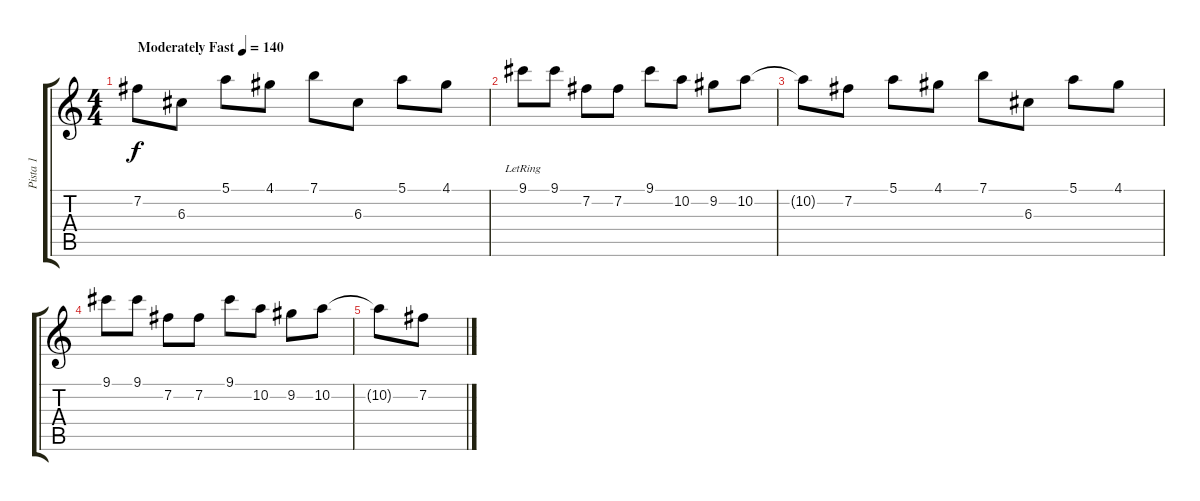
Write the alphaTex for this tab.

\track ("Pista 1" "Pista 1") {instrument overdrivenguitar}
\staff {score tabs}
\tuning (E4 B3 G3 D3 A2 E2) {hide}
\ts (4 4)
\tempo (140 "Moderately Fast")
\clef g2
\ks c
7.2.8{dy f instrument overdrivenguitar} 6.3.8 5.1.8 4.1.8 7.1.8 6.3.8 5.1.8 4.1.8 |
9.1{lr}.8 9.1.8 7.2.8 7.2.8 9.1.8 10.2.8 9.2.8 10.2.8 |
10.2{t}.8 7.2.8 5.1.8 4.1.8 7.1.8 6.3.8 5.1.8 4.1.8 |
9.1.8 9.1.8 7.2.8 7.2.8 9.1.8 10.2.8 9.2.8 10.2.8 |
10.2{t}.8 7.2.8
